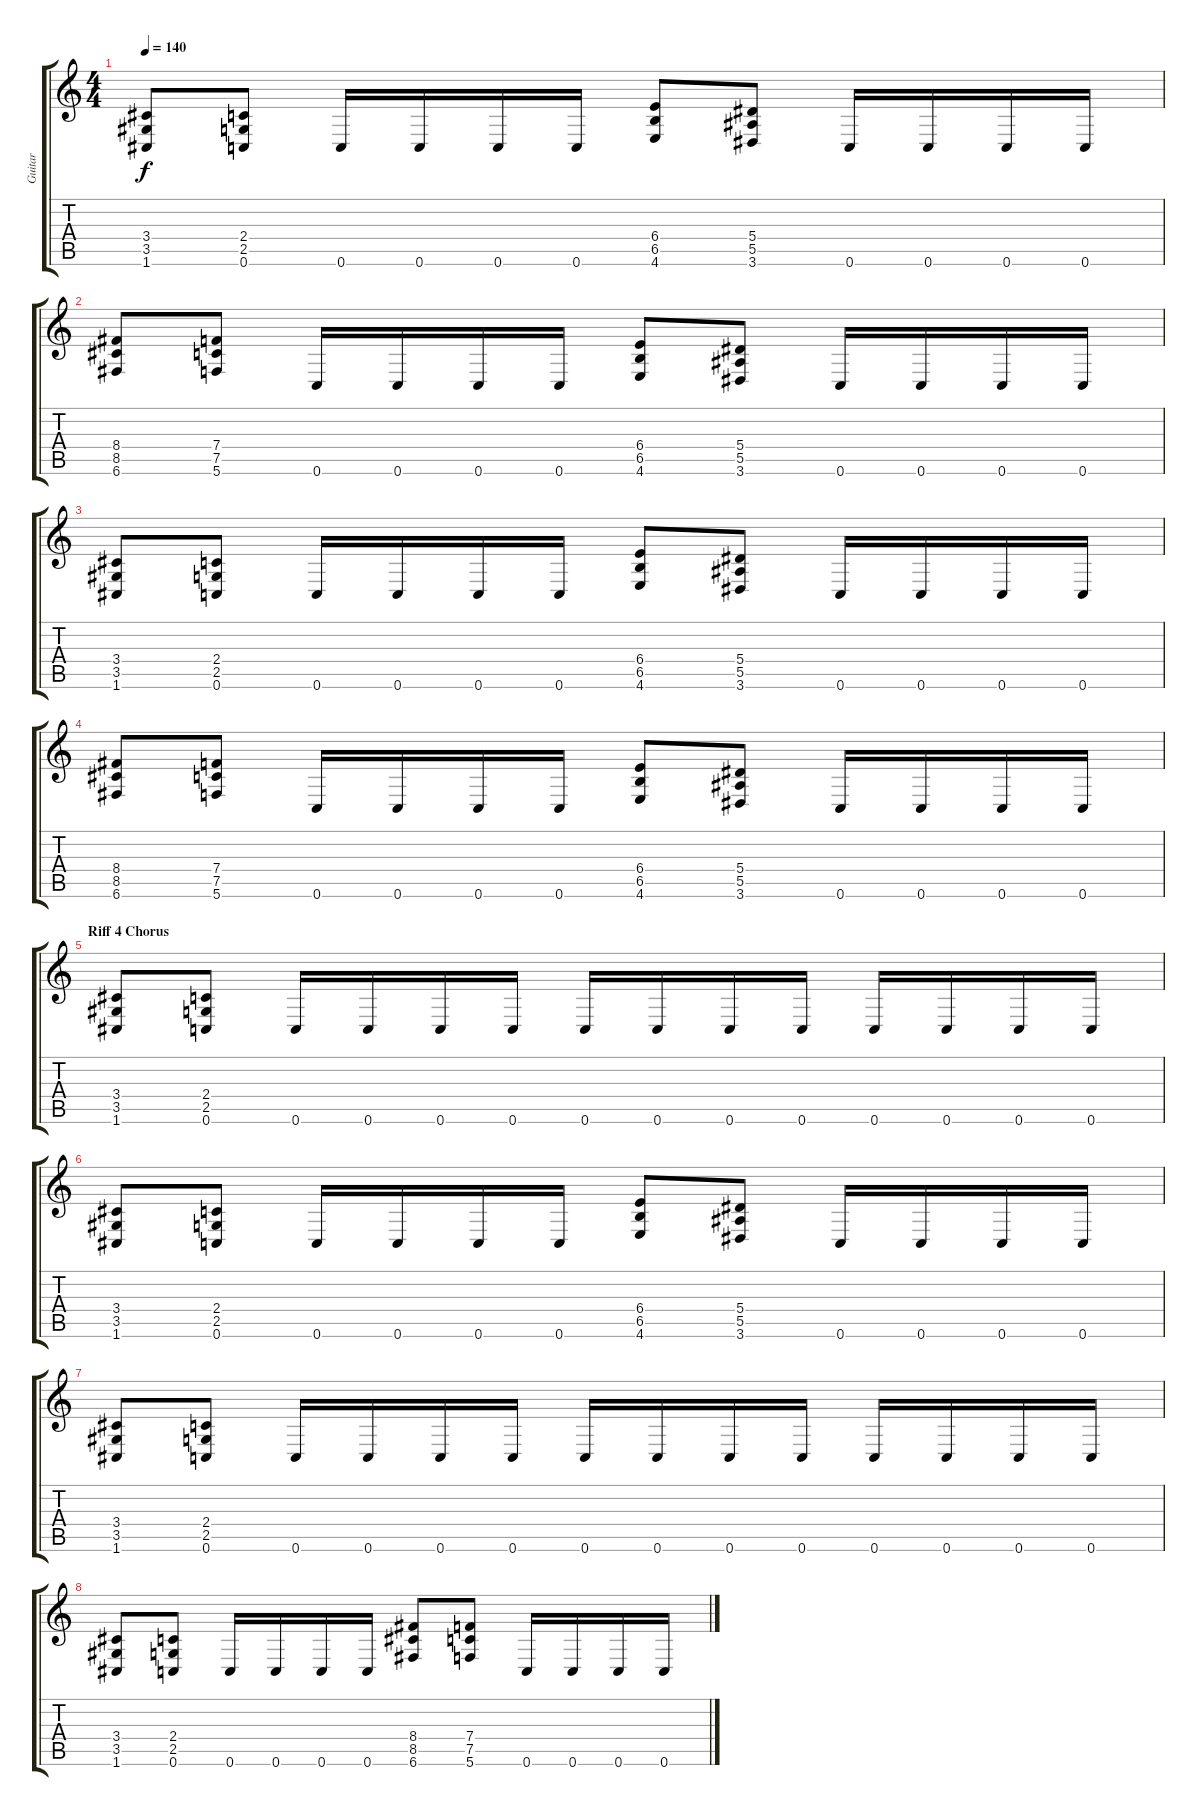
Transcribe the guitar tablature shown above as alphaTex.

\track ("Guitar" "Guitar") {instrument distortionguitar}
\staff {score tabs}
\tuning (C4 G3 Eb3 Bb2 F2 C2) {hide}
\ts (4 4)
\tempo 140
\clef g2
\ks c
(3.4 3.5 1.6).8{dy f} (2.4 2.5 0.6).8 0.6.16 0.6.16 0.6.16 0.6.16 (6.4 6.5 4.6).8 (5.4 5.5 3.6).8 0.6.16 0.6.16 0.6.16 0.6.16 |
(8.4 8.5 6.6).8 (7.4 7.5 5.6).8 0.6.16 0.6.16 0.6.16 0.6.16 (6.4 6.5 4.6).8 (5.4 5.5 3.6).8 0.6.16 0.6.16 0.6.16 0.6.16 |
(3.4 3.5 1.6).8 (2.4 2.5 0.6).8 0.6.16 0.6.16 0.6.16 0.6.16 (6.4 6.5 4.6).8 (5.4 5.5 3.6).8 0.6.16 0.6.16 0.6.16 0.6.16 |
(8.4 8.5 6.6).8 (7.4 7.5 5.6).8 0.6.16 0.6.16 0.6.16 0.6.16 (6.4 6.5 4.6).8 (5.4 5.5 3.6).8 0.6.16 0.6.16 0.6.16 0.6.16 |
\section ("" "Riff 4 Chorus")
(3.4 3.5 1.6).8 (2.4 2.5 0.6).8 0.6.16 0.6.16 0.6.16 0.6.16 0.6.16 0.6.16 0.6.16 0.6.16 0.6.16 0.6.16 0.6.16 0.6.16 |
(3.4 3.5 1.6).8 (2.4 2.5 0.6).8 0.6.16 0.6.16 0.6.16 0.6.16 (6.4 6.5 4.6).8 (5.4 5.5 3.6).8 0.6.16 0.6.16 0.6.16 0.6.16 |
(3.4 3.5 1.6).8 (2.4 2.5 0.6).8 0.6.16 0.6.16 0.6.16 0.6.16 0.6.16 0.6.16 0.6.16 0.6.16 0.6.16 0.6.16 0.6.16 0.6.16 |
(3.4 3.5 1.6).8 (2.4 2.5 0.6).8 0.6.16 0.6.16 0.6.16 0.6.16 (8.4 8.5 6.6).8 (7.4 7.5 5.6).8 0.6.16 0.6.16 0.6.16 0.6.16
